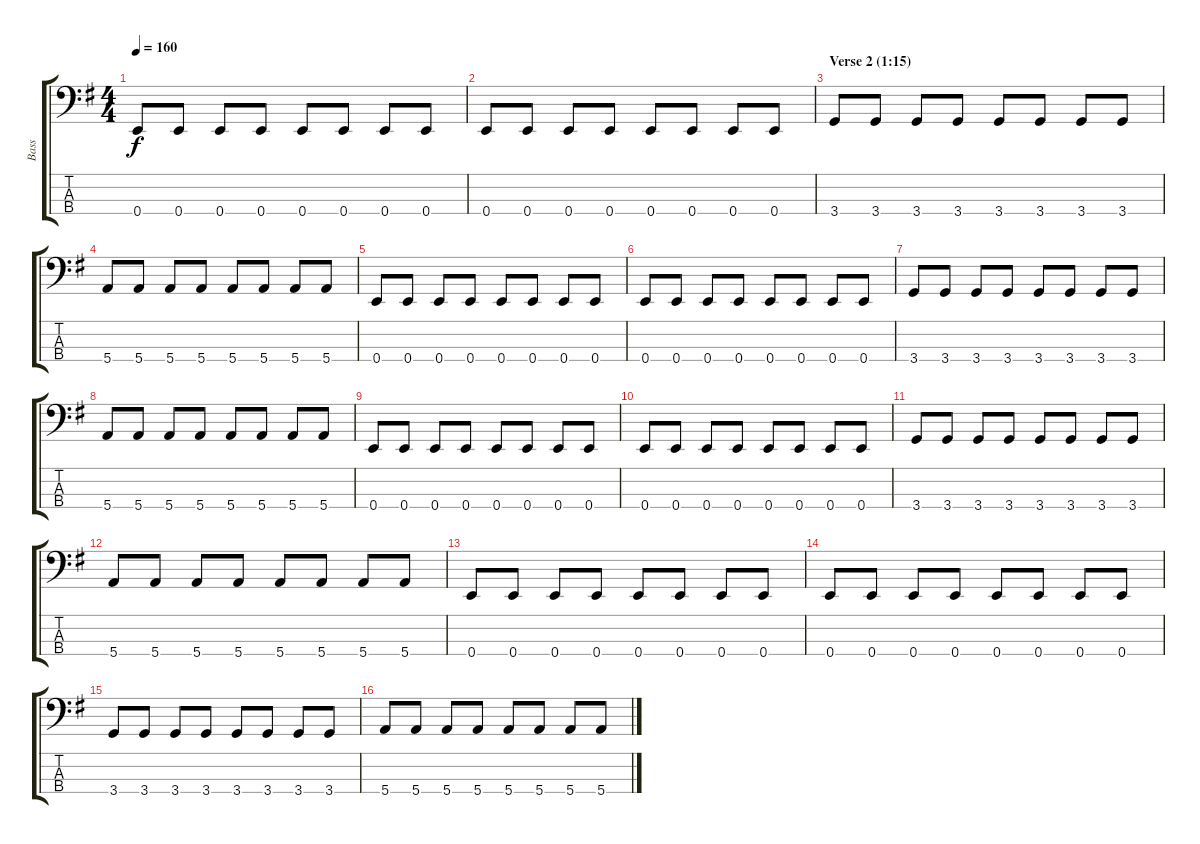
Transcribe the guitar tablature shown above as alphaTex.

\track ("Bass" "Bass") {instrument electricbasspick}
\staff {score tabs}
\tuning (G2 D2 A1 E1) {hide}
\ts (4 4)
\tempo 160
\clef f4
\ks g
0.4.8{dy f} 0.4.8 0.4.8 0.4.8 0.4.8 0.4.8 0.4.8 0.4.8 |
0.4.8 0.4.8 0.4.8 0.4.8 0.4.8 0.4.8 0.4.8 0.4.8 |
\section ("" "Verse 2 (1:15)")
3.4.8 3.4.8 3.4.8 3.4.8 3.4.8 3.4.8 3.4.8 3.4.8 |
5.4.8 5.4.8 5.4.8 5.4.8 5.4.8 5.4.8 5.4.8 5.4.8 |
0.4.8 0.4.8 0.4.8 0.4.8 0.4.8 0.4.8 0.4.8 0.4.8 |
0.4.8 0.4.8 0.4.8 0.4.8 0.4.8 0.4.8 0.4.8 0.4.8 |
3.4.8 3.4.8 3.4.8 3.4.8 3.4.8 3.4.8 3.4.8 3.4.8 |
5.4.8 5.4.8 5.4.8 5.4.8 5.4.8 5.4.8 5.4.8 5.4.8 |
0.4.8 0.4.8 0.4.8 0.4.8 0.4.8 0.4.8 0.4.8 0.4.8 |
0.4.8 0.4.8 0.4.8 0.4.8 0.4.8 0.4.8 0.4.8 0.4.8 |
3.4.8 3.4.8 3.4.8 3.4.8 3.4.8 3.4.8 3.4.8 3.4.8 |
5.4.8 5.4.8 5.4.8 5.4.8 5.4.8 5.4.8 5.4.8 5.4.8 |
0.4.8 0.4.8 0.4.8 0.4.8 0.4.8 0.4.8 0.4.8 0.4.8 |
0.4.8 0.4.8 0.4.8 0.4.8 0.4.8 0.4.8 0.4.8 0.4.8 |
3.4.8 3.4.8 3.4.8 3.4.8 3.4.8 3.4.8 3.4.8 3.4.8 |
5.4.8 5.4.8 5.4.8 5.4.8 5.4.8 5.4.8 5.4.8 5.4.8
